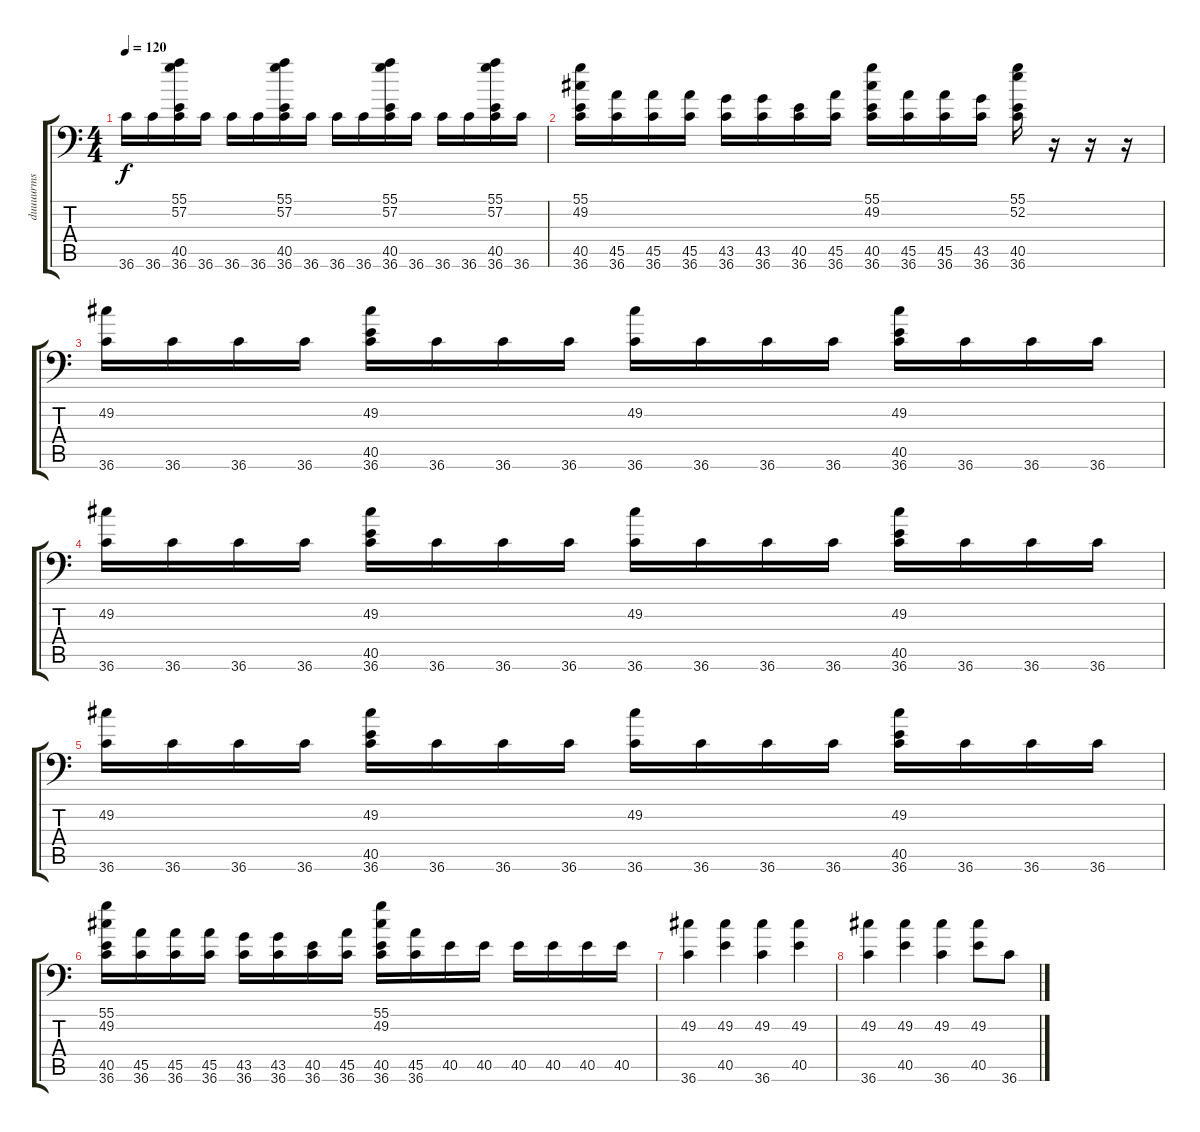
\track ("duuuurms" "duuuurms") {instrument acousticgrandpiano}
\staff {score tabs}
\tuning (C-1 C-1 C-1 C-1 C-1 C-1) {hide}
\ts (4 4)
\tempo 120
\clef f4
\ks c
36.6.16{dy f} 36.6.16 (55.1 57.2 40.5 36.6).16 36.6.16 36.6.16 36.6.16 (55.1 57.2 40.5 36.6).16 36.6.16 36.6.16 36.6.16 (55.1 57.2 40.5 36.6).16 36.6.16 36.6.16 36.6.16 (55.1 57.2 40.5 36.6).16 36.6.16 |
(55.1 49.2 40.5 36.6).16 (45.5 36.6).16 (45.5 36.6).16 (45.5 36.6).16 (43.5 36.6).16 (43.5 36.6).16 (40.5 36.6).16 (45.5 36.6).16 (55.1 49.2 40.5 36.6).16 (45.5 36.6).16 (45.5 36.6).16 (43.5 36.6).16 (55.1 52.2 40.5 36.6).16 r.16 r.16 r.16 |
(49.2 36.6).16 36.6.16 36.6.16 36.6.16 (49.2 40.5 36.6).16 36.6.16 36.6.16 36.6.16 (49.2 36.6).16 36.6.16 36.6.16 36.6.16 (49.2 40.5 36.6).16 36.6.16 36.6.16 36.6.16 |
(49.2 36.6).16 36.6.16 36.6.16 36.6.16 (49.2 40.5 36.6).16 36.6.16 36.6.16 36.6.16 (49.2 36.6).16 36.6.16 36.6.16 36.6.16 (49.2 40.5 36.6).16 36.6.16 36.6.16 36.6.16 |
(49.2 36.6).16 36.6.16 36.6.16 36.6.16 (49.2 40.5 36.6).16 36.6.16 36.6.16 36.6.16 (49.2 36.6).16 36.6.16 36.6.16 36.6.16 (49.2 40.5 36.6).16 36.6.16 36.6.16 36.6.16 |
(55.1 49.2 40.5 36.6).16 (45.5 36.6).16 (45.5 36.6).16 (45.5 36.6).16 (43.5 36.6).16 (43.5 36.6).16 (40.5 36.6).16 (45.5 36.6).16 (55.1 49.2 40.5 36.6).16 (45.5 36.6).16 40.5.16 40.5.16 40.5.16 40.5.16 40.5.16 40.5.16 |
(49.2 36.6).4 (49.2 40.5).4 (49.2 36.6).4 (49.2 40.5).4 |
(49.2 36.6).4 (49.2 40.5).4 (49.2 36.6).4 (49.2 40.5).8 36.6.8
